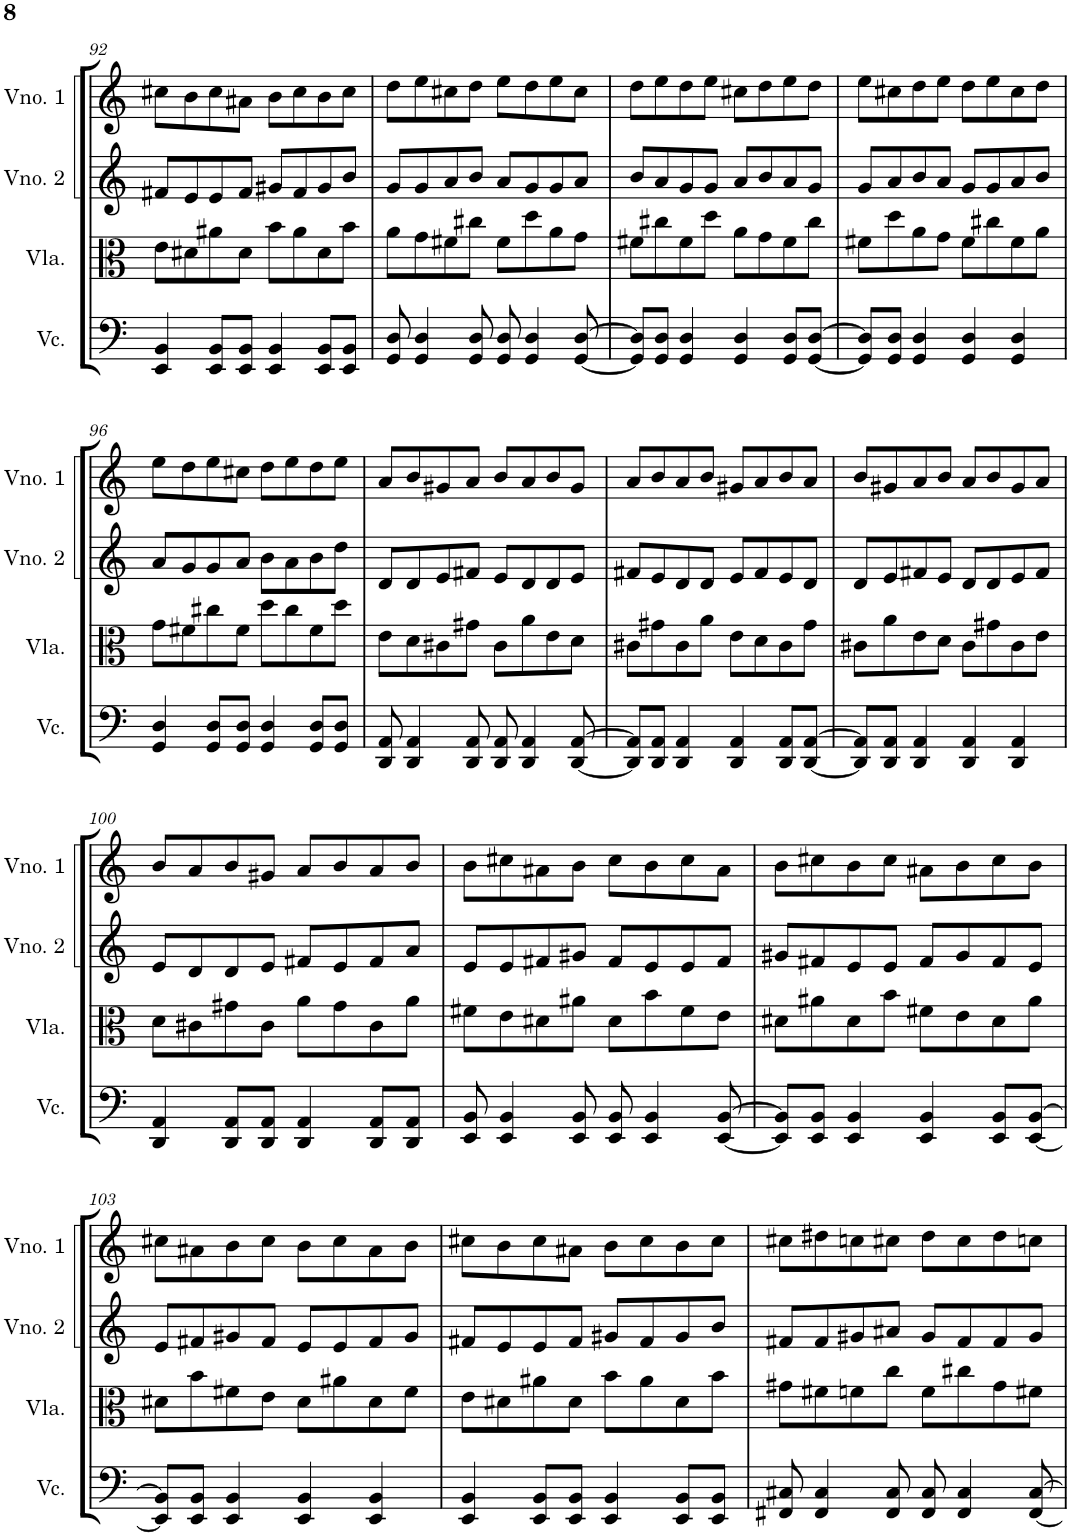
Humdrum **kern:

**kern	**kern	**kern	**kern
*part4	*part3	*part2	*part1
*staff4	*staff3	*staff2	*staff1
*I"Violoncelo	*I"Viola	*I"Violino 2	*I"Violino 1
*I'Vc.	*I'Vla.	*I'Vno. 2	*I'Vno. 1
!!LO:PB:g=z
*clefF4	*clefC3	*clefG2	*clefG2
*k[]	*k[]	*k[]	*k[]
*M4/4	*M4/4	*M4/4	*M4/4
=92	=92	=92	=92
4EE/ 4BB/	8e\L	8f#X/L	8cc#X\L
.	8d#X\	8e/	8b\
8EE/ 8BB/L	8a#X\	8e/	8cc#\
8EE/ 8BB/J	8d#\J	8f#/J	8a#X\J
4EE/ 4BB/	8b\L	8g#X/L	8b\L
.	8a#\	8f#/	8cc#\
8EE/ 8BB/L	8d#\	8g#/	8b\
8EE/ 8BB/J	8b\J	8b/J	8cc#\J
=93	=93	=93	=93
8GG/ 8D/	8a\L	8g/L	8dd\L
4GG/ 4D/	8g\	8g/	8ee\
.	8f#X\	8a/	8cc#X\
8GG/ 8D/	8cc#X\J	8b/J	8dd\J
8GG/ 8D/	8f#\L	8a/L	8ee\L
4GG/ 4D/	8dd\	8g/	8dd\
.	8a\	8g/	8ee\
[8GG/ [8D/	8g\J	8a/J	8cc#\J
=94	=94	=94	=94
8GG/] 8D/]L	8f#X\L	8b/L	8dd\L
8GG/ 8D/J	8cc#X\	8a/	8ee\
4GG/ 4D/	8f#\	8g/	8dd\
.	8dd\J	8g/J	8ee\J
4GG/ 4D/	8a\L	8a/L	8cc#X\L
.	8g\	8b/	8dd\
8GG/ 8D/L	8f#\	8a/	8ee\
[8GG/ [8D/J	8cc#\J	8g/J	8dd\J
=95	=95	=95	=95
8GG/] 8D/]L	8f#X\L	8g/L	8ee\L
8GG/ 8D/J	8dd\	8a/	8cc#X\
4GG/ 4D/	8a\	8b/	8dd\
.	8g\J	8a/J	8ee\J
4GG/ 4D/	8f#\L	8g/L	8dd\L
.	8cc#X\	8g/	8ee\
4GG/ 4D/	8f#\	8a/	8cc#\
.	8a\J	8b/J	8dd\J
!!LO:LB:g=z
=96	=96	=96	=96
4GG/ 4D/	8g\L	8a/L	8ee\L
.	8f#X\	8g/	8dd\
8GG/ 8D/L	8cc#X\	8g/	8ee\
8GG/ 8D/J	8f#\J	8a/J	8cc#X\J
4GG/ 4D/	8dd\L	8b\L	8dd\L
.	8cc#\	8a\	8ee\
8GG/ 8D/L	8f#\	8b\	8dd\
8GG/ 8D/J	8dd\J	8dd\J	8ee\J
=97	=97	=97	=97
8DD/ 8AA/	8e\L	8d/L	8a/L
4DD/ 4AA/	8d\	8d/	8b/
.	8c#X\	8e/	8g#X/
8DD/ 8AA/	8g#X\J	8f#X/J	8a/J
8DD/ 8AA/	8c#\L	8e/L	8b/L
4DD/ 4AA/	8a\	8d/	8a/
.	8e\	8d/	8b/
[8DD/ [8AA/	8d\J	8e/J	8g#/J
=98	=98	=98	=98
8DD/] 8AA/]L	8c#X\L	8f#X/L	8a/L
8DD/ 8AA/J	8g#X\	8e/	8b/
4DD/ 4AA/	8c#\	8d/	8a/
.	8a\J	8d/J	8b/J
4DD/ 4AA/	8e\L	8e/L	8g#X/L
.	8d\	8f#/	8a/
8DD/ 8AA/L	8c#\	8e/	8b/
[8DD/ [8AA/J	8g#\J	8d/J	8a/J
=99	=99	=99	=99
8DD/] 8AA/]L	8c#X\L	8d/L	8b/L
8DD/ 8AA/J	8a\	8e/	8g#X/
4DD/ 4AA/	8e\	8f#X/	8a/
.	8d\J	8e/J	8b/J
4DD/ 4AA/	8c#\L	8d/L	8a/L
.	8g#X\	8d/	8b/
4DD/ 4AA/	8c#\	8e/	8g#/
.	8e\J	8f#/J	8a/J
!!LO:LB:g=z
=100	=100	=100	=100
4DD/ 4AA/	8d\L	8e/L	8b/L
.	8c#X\	8d/	8a/
8DD/ 8AA/L	8g#X\	8d/	8b/
8DD/ 8AA/J	8c#\J	8e/J	8g#X/J
4DD/ 4AA/	8a\L	8f#X/L	8a/L
.	8g#\	8e/	8b/
8DD/ 8AA/L	8c#\	8f#/	8a/
8DD/ 8AA/J	8a\J	8a/J	8b/J
=101	=101	=101	=101
8EE/ 8BB/	8f#X\L	8e/L	8b\L
4EE/ 4BB/	8e\	8e/	8cc#X\
.	8d#X\	8f#X/	8a#X\
8EE/ 8BB/	8a#X\J	8g#X/J	8b\J
8EE/ 8BB/	8d#\L	8f#/L	8cc#\L
4EE/ 4BB/	8b\	8e/	8b\
.	8f#\	8e/	8cc#\
[8EE/ [8BB/	8e\J	8f#/J	8a#\J
=102	=102	=102	=102
8EE/] 8BB/]L	8d#X\L	8g#X/L	8b\L
8EE/ 8BB/J	8a#X\	8f#X/	8cc#X\
4EE/ 4BB/	8d#\	8e/	8b\
.	8b\J	8e/J	8cc#\J
4EE/ 4BB/	8f#X\L	8f#/L	8a#X\L
.	8e\	8g#/	8b\
8EE/ 8BB/L	8d#\	8f#/	8cc#\
[8EE/ [8BB/J	8a#\J	8e/J	8b\J
!!LO:LB:g=z
=103	=103	=103	=103
8EE/] 8BB/]L	8d#X\L	8e/L	8cc#X\L
8EE/ 8BB/J	8b\	8f#X/	8a#X\
4EE/ 4BB/	8f#X\	8g#X/	8b\
.	8e\J	8f#/J	8cc#\J
4EE/ 4BB/	8d#\L	8e/L	8b\L
.	8a#X\	8e/	8cc#\
4EE/ 4BB/	8d#\	8f#/	8a#\
.	8f#\J	8g#/J	8b\J
=104	=104	=104	=104
4EE/ 4BB/	8e\L	8f#X/L	8cc#X\L
.	8d#X\	8e/	8b\
8EE/ 8BB/L	8a#X\	8e/	8cc#\
8EE/ 8BB/J	8d#\J	8f#/J	8a#X\J
4EE/ 4BB/	8b\L	8g#X/L	8b\L
.	8a#\	8f#/	8cc#\
8EE/ 8BB/L	8d#\	8g#/	8b\
8EE/ 8BB/J	8b\J	8b/J	8cc#\J
=105	=105	=105	=105
8FF#X/ 8C#X/	8g#X\L	8f#X/L	8cc#X\L
4FF#/ 4C#/	8f#X\	8f#/	8dd#X\
.	8fn\	8g#X/	8ccn\
8FF#/ 8C#/	8cc\J	8a#X/J	8cc#X\J
8FF#/ 8C#/	8f\L	8g#/L	8dd#\L
4FF#/ 4C#/	8cc#X\	8f#/	8cc#\
.	8g#\	8f#/	8dd#\
[8FF#/ [8C#/	8f#X\J	8g#/J	8ccn\J
=	=	=	=
*-	*-	*-	*-
